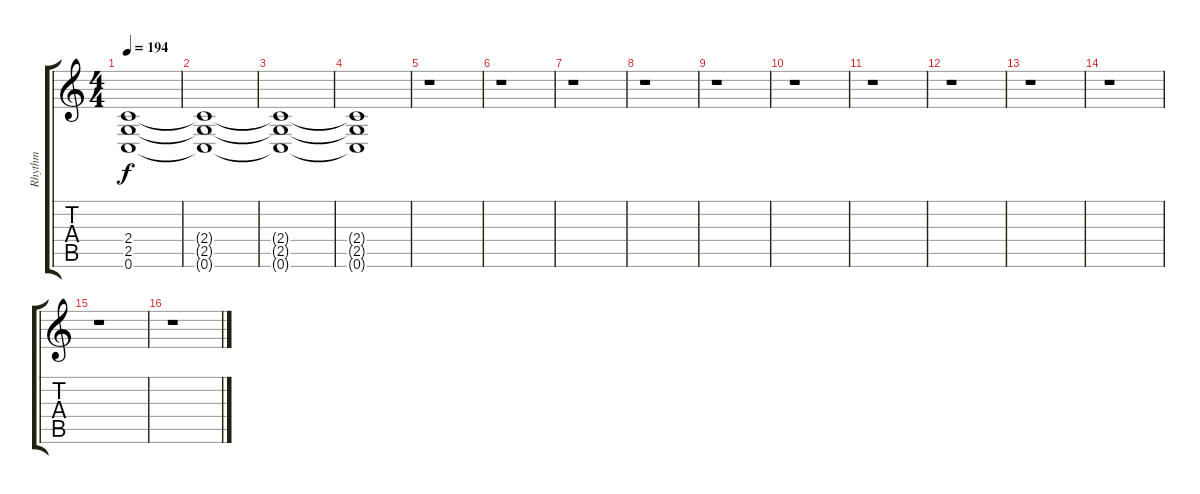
\track ("Rhythm" "Rhythm") {instrument overdrivenguitar}
\staff {score tabs}
\tuning (C4 G3 Eb3 Bb2 F2 C2) {hide}
\ts (4 4)
\tempo 194
\clef g2
\ks c
(2.4 2.5 0.6).1{dy f} |
(2.4{t} 2.5{t} 0.6{t}).1 |
(2.4{t} 2.5{t} 0.6{t}).1 |
(2.4{t} 2.5{t} 0.6{t}).1 |
r.1 |
r.1 |
r.1 |
r.1 |
r.1 |
r.1 |
r.1 |
r.1 |
r.1 |
r.1 |
r.1 |
r.1
